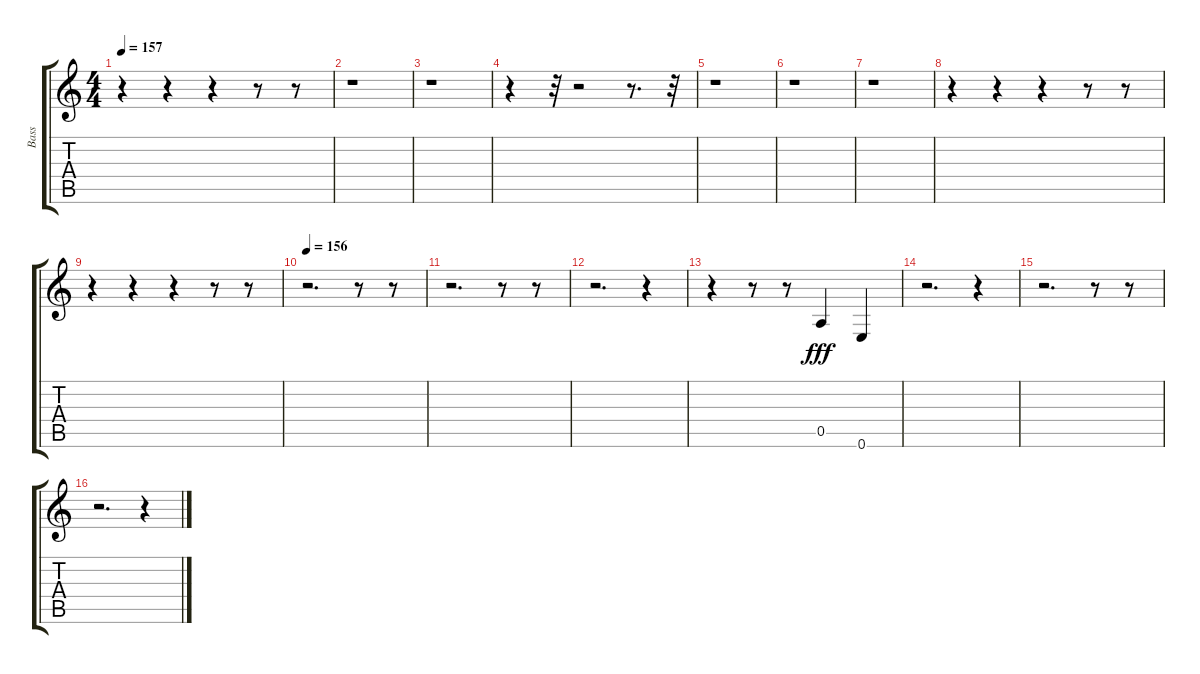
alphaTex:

\track ("Bass" "Bass") {instrument fretlessbass}
\staff {score tabs}
\tuning (E4 B3 G3 D3 A2 E2) {hide}
\ts (4 4)
\tempo 157
\clef g2
\ks c
r.4{dy fff} r.4 r.4 r.8 r.8 |
r.1 |
r.1 |
r.4 r.32 r.2 r.8{d} r.32 |
r.1 |
r.1 |
r.1 |
r.4 r.4 r.4 r.8 r.8 |
r.4 r.4 r.4 r.8 r.8 |
\tempo 156
r.2{d} r.8 r.8 |
r.2{d} r.8 r.8 |
r.2{d} r.4 |
r.4 r.8 r.8 0.5.4 0.6.4 |
r.2{d} r.4 |
r.2{d} r.8 r.8 |
r.2{d} r.4
